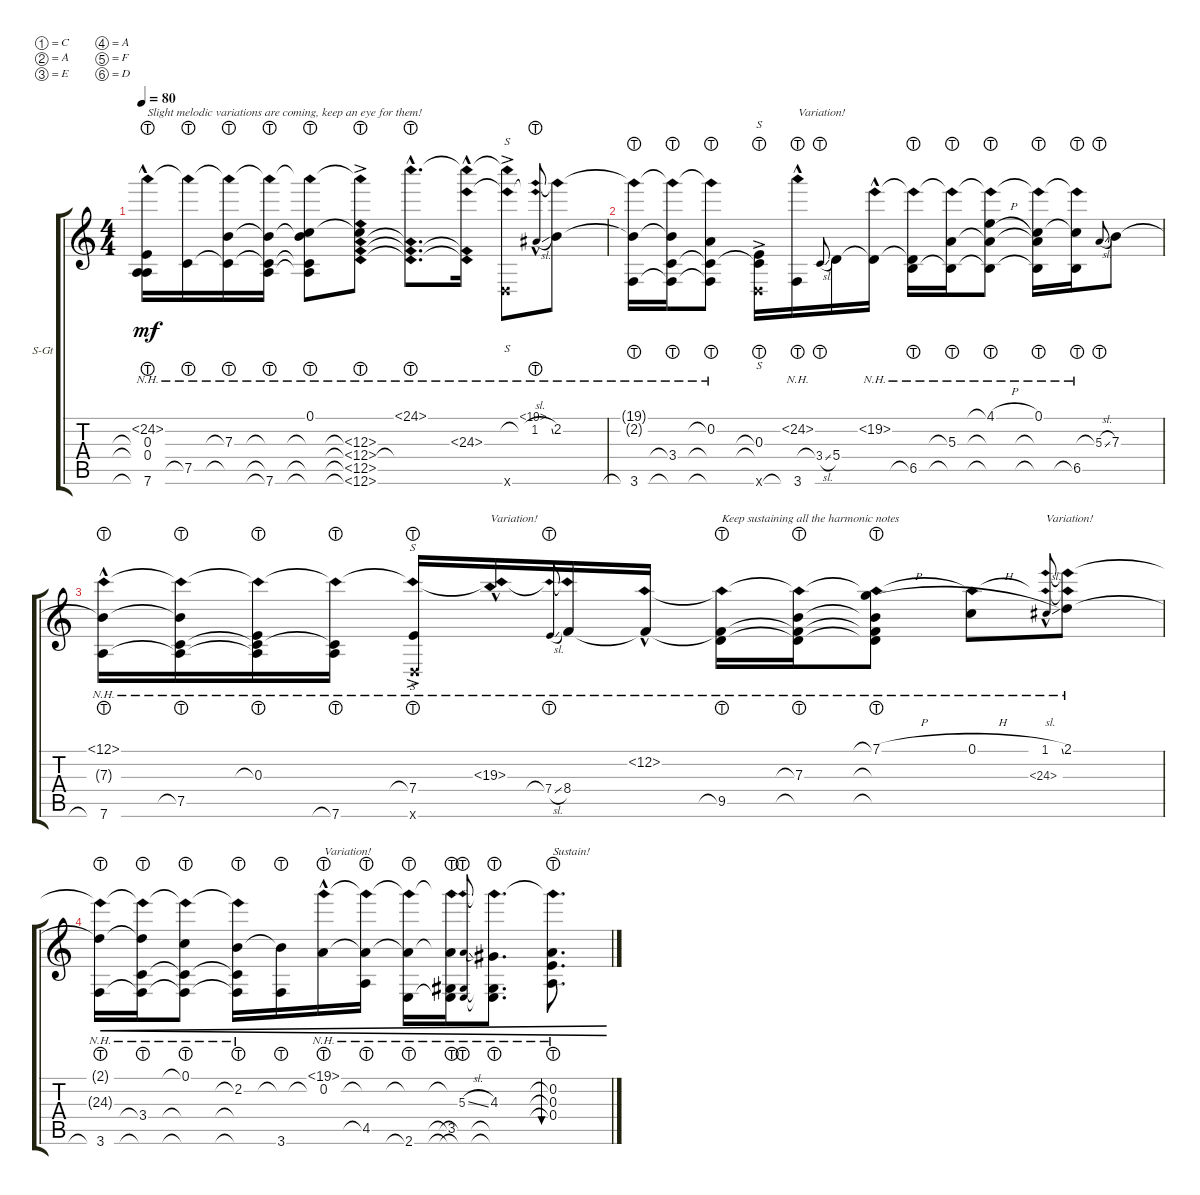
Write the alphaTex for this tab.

\defaultSystemsLayout 4
\bracketExtendMode groupsimilarinstruments
\firstSystemTrackNameOrientation horizontal
\otherSystemsTrackNameOrientation horizontal
\track ("Steel Guitar" "S-Gt") {instrument acousticguitarsteel}
\staff {score tabs}
\tuning (C4 A3 E3 A2 F2 D2)
\ts (4 4)
\tempo 80
\clef g2
\ks c
(7.6{lht} 24.2{nh hac} 0.3{lht t} 0.4{lht t}).16{txt "Slight melodic variations are coming, keep an eye for them!" dy mf} (7.5{lht} 24.2{nh t}).16 (7.3{lht} 7.5{lht t} 24.2{nh t}).16 (7.6{lht} 7.5{lht t} 7.3{lht t} 24.2{nh t}).16 (0.1 7.5{lht t} 7.3{lht t} 7.6{lht t} 24.2{nh t}).8 (12.6{nh lht} 12.5{nh lht} 12.3{nh lht ac} 12.4{nh lht ac} 0.1{t} 24.2{nh t}).8 (12.6{nh t} 12.5{nh t} 24.1{nh hac} 12.4{nh lht t}).8{d} (24.3{nh hac} 12.6{nh t} 12.5{nh t} 24.1{nh t}).16 (0.6{ac x} 24.1{nh t} 24.3{nh t}).8{s} (1.2{sl lht} 19.1{nh hac} 24.3{nh t}).8{gr onbeat} (2.2 19.1{nh t}).8 |
(3.6{lht} 2.2{t} 19.1{nh t}).16 (3.4{lht} 2.2{t} 3.6{lht t} 19.1{nh t}).16 (0.2{lht} 3.4{lht t} 3.6{lht t} 19.1{nh t}).8 (0.3{lht} 3.4{lht t} 0.6{ac x}).16{s} (3.6{lht} 24.2{nh hac}).16{txt "Variation!"} 3.4{sl lht}.8{gr onbeat} 5.4.16 (19.2{nh hac} 5.4{t}).16 (6.5{lht} 5.4{t} 19.2{nh t}).16 (5.3{lht} 6.5{lht t} 19.2{nh t}).16 (4.1{h lht} 5.3{lht t} 6.5{lht t} 19.2{nh t}).8 (0.1 5.3{lht t} 6.5{lht t} 19.2{nh t}).16 (6.5{lht} 0.1{t} 19.2{nh t}).16 5.3{sl lht}.8{gr onbeat} 7.3.8 |
(7.6{lht} 7.3{t} 12.1{nh hac}).16 (7.5{lht} 7.3{t} 7.6{t} 12.1{nh t}).16 (0.3{lht} 7.5{t} 7.6{t} 12.1{nh t}).16 (7.6{lht} 7.5{t} 12.1{nh t}).16 (7.4{lht} 12.1{nh t} 0.6{ac x}).16{s} (12.1{nh t} 19.3{nh hac}).16{txt "Variation!"} (7.4{sl lht} 12.1{nh t}).8{gr onbeat} (8.4 12.1{nh t}).16 (12.2{nh hac} 8.4{t}).16 (9.5{lht} 8.4{t} 12.2{nh t}).16{txt "Keep sustaining all the harmonic notes"} (7.3{lht} 9.5{lht t} 8.4{t} 12.2{nh t}).16 (7.1{h lht} 7.3{lht t} 9.5{lht t} 8.4{t} 12.2{nh t}).8 (0.1{h} 12.2{nh t}).8 (1.1{sl} 12.2{nh t} 24.3{nh hac}).8{txt "Variation!" gr onbeat} (2.1 12.2{nh t} 24.3{nh t}).8 |
(3.6{lht} 2.1{t} 24.3{nh t}).16{cre} (3.4{lht} 2.1{t} 3.6{lht t} 24.3{nh t}).16{cre} (0.1{lht} 3.6{lht t} 3.4{lht t} 24.3{nh t}).8{cre} (2.2{lht} 3.6{lht t} 3.4{lht t} 24.3{nh t}).16{cre} (3.6 2.2{lht t}).16{cre} (0.2{lht} 19.1{nh hac}).16{txt "Variation!" cre} (4.5{lht} 0.2{lht t} 19.1{nh t}).16{cre} (2.6{lht} 0.2{lht t} 19.1{nh t}).16{cre} (3.5{lht} 0.2{lht t} 2.6{lht t} 19.1{nh t}).16{cre} (5.3{sl} 2.6{lht t} 3.5{lht t} 19.1{nh t}).8{gr onbeat cre} (4.3 2.6{lht t} 3.5{lht t} 19.1{nh t}).8{d cre} (0.2{lht} 0.3{lht} 0.4{lht} 19.1{nh t}).8{d bu 30 txt "Sustain!" cre}
